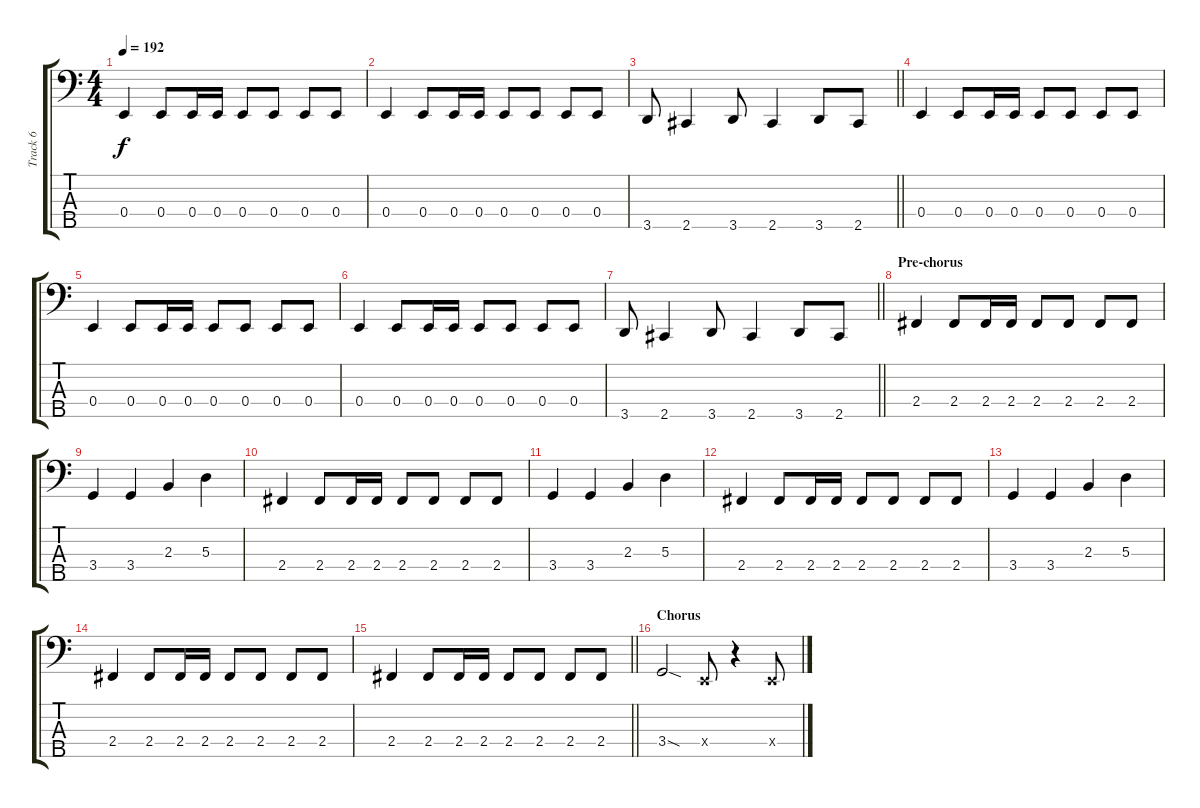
\track ("Track 6" "Track 6") {instrument electricbassfinger}
\staff {score tabs}
\tuning (G2 D2 A1 E1 B0) {hide}
\ts (4 4)
\tempo 192
\clef f4
\ks c
0.4.4{dy f} 0.4.8 0.4.16 0.4.16 0.4.8 0.4.8 0.4.8 0.4.8 |
0.4.4 0.4.8 0.4.16 0.4.16 0.4.8 0.4.8 0.4.8 0.4.8 |
\barLineRight lightlight
3.5.8 2.5.4 3.5.8 2.5.4 3.5.8 2.5.8 |
0.4.4 0.4.8 0.4.16 0.4.16 0.4.8 0.4.8 0.4.8 0.4.8 |
0.4.4 0.4.8 0.4.16 0.4.16 0.4.8 0.4.8 0.4.8 0.4.8 |
0.4.4 0.4.8 0.4.16 0.4.16 0.4.8 0.4.8 0.4.8 0.4.8 |
\barLineRight lightlight
3.5.8 2.5.4 3.5.8 2.5.4 3.5.8 2.5.8 |
\section ("" "Pre-chorus")
2.4.4 2.4.8 2.4.16 2.4.16 2.4.8 2.4.8 2.4.8 2.4.8 |
3.4.4 3.4.4 2.3.4 5.3.4 |
2.4.4 2.4.8 2.4.16 2.4.16 2.4.8 2.4.8 2.4.8 2.4.8 |
3.4.4 3.4.4 2.3.4 5.3.4 |
2.4.4 2.4.8 2.4.16 2.4.16 2.4.8 2.4.8 2.4.8 2.4.8 |
3.4.4 3.4.4 2.3.4 5.3.4 |
2.4.4 2.4.8 2.4.16 2.4.16 2.4.8 2.4.8 2.4.8 2.4.8 |
\barLineRight lightlight
2.4.4 2.4.8 2.4.16 2.4.16 2.4.8 2.4.8 2.4.8 2.4.8 |
\section ("" "Chorus")
3.4{sod}.2 0.4{x}.8 r.4 0.4{x}.8
